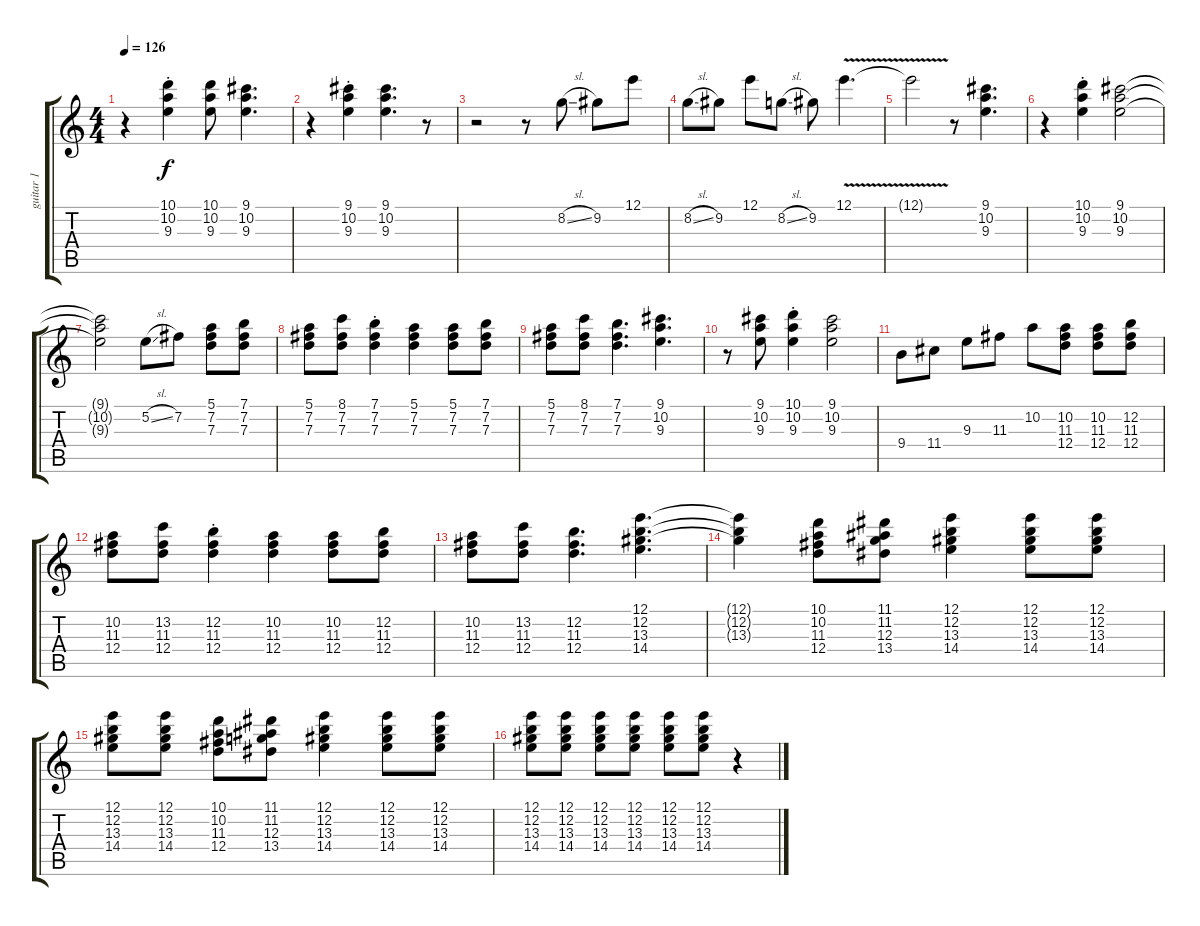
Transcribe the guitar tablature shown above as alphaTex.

\track ("guitar 1" "guitar 1") {instrument overdrivenguitar}
\staff {score tabs}
\tuning (E4 B3 G3 D3 A2 E2) {hide}
\ts (4 4)
\tempo 126
\clef g2
\ks c
r.4{dy f} (10.1{st} 10.2{st} 9.3{st}).4 (10.1 10.2 9.3).8 (9.1 10.2 9.3).4{d} |
r.4 (9.1{st} 10.2{st} 9.3{st}).4 (9.1 10.2 9.3).4{d} r.8 |
r.2 r.8 8.2{sl}.8 9.2.8 12.1.8 |
8.2{sl}.8 9.2.8 12.1.8 8.2{sl}.8 9.2.8 12.1{v}.4{d} |
12.1{t}.2 r.8 (9.1 10.2 9.3).4{d} |
r.4 (10.1{st} 10.2{st} 9.3{st}).4 (9.1 10.2 9.3).2 |
(9.1{t} 10.2{t} 9.3{t}).2 5.2{sl}.8 7.2.8 (5.1 7.2 7.3).8 (7.1 7.2 7.3).8 |
(5.1 7.2 7.3).8 (8.1 7.2 7.3).8 (7.1{st} 7.2{st} 7.3{st}).4 (5.1 7.2 7.3).4 (5.1 7.2 7.3).8 (7.1 7.2 7.3).8 |
(5.1 7.2 7.3).8 (8.1 7.2 7.3).8 (7.1 7.2 7.3).4{d} (9.1 10.2 9.3).4{d} |
r.8 (9.1 10.2 9.3).8 (10.1{st} 10.2{st} 9.3{st}).4 (9.1 10.2 9.3).2 |
9.4.8 11.4.8 9.3.8 11.3.8 10.2.8 (10.2 11.3 12.4).8 (10.2 11.3 12.4).8 (12.2 11.3 12.4).8 |
(10.2 11.3 12.4).8 (13.2 11.3 12.4).8 (12.2{st} 11.3{st} 12.4{st}).4 (10.2 11.3 12.4).4 (10.2 11.3 12.4).8 (12.2 11.3 12.4).8 |
(10.2 11.3 12.4).8 (13.2 11.3 12.4).8 (12.2 11.3 12.4).4{d} (12.1 12.2 13.3 14.4).4{d} |
(12.1{t} 12.2{t} 13.3{t}).4 (10.1 10.2 11.3 12.4).8 (11.1 11.2 12.3 13.4).8 (12.1 12.2 13.3 14.4).4 (12.1 12.2 13.3 14.4).8 (12.1 12.2 13.3 14.4).8 |
(12.1 12.2 13.3 14.4).8 (12.1 12.2 13.3 14.4).8 (10.1 10.2 11.3 12.4).8 (11.1 11.2 12.3 13.4).8 (12.1 12.2 13.3 14.4).4 (12.1 12.2 13.3 14.4).8 (12.1 12.2 13.3 14.4).8 |
(12.1 12.2 13.3 14.4).8 (12.1 12.2 13.3 14.4).8 (12.1 12.2 13.3 14.4).8 (12.1 12.2 13.3 14.4).8 (12.1 12.2 13.3 14.4).8 (12.1 12.2 13.3 14.4).8 r.4
